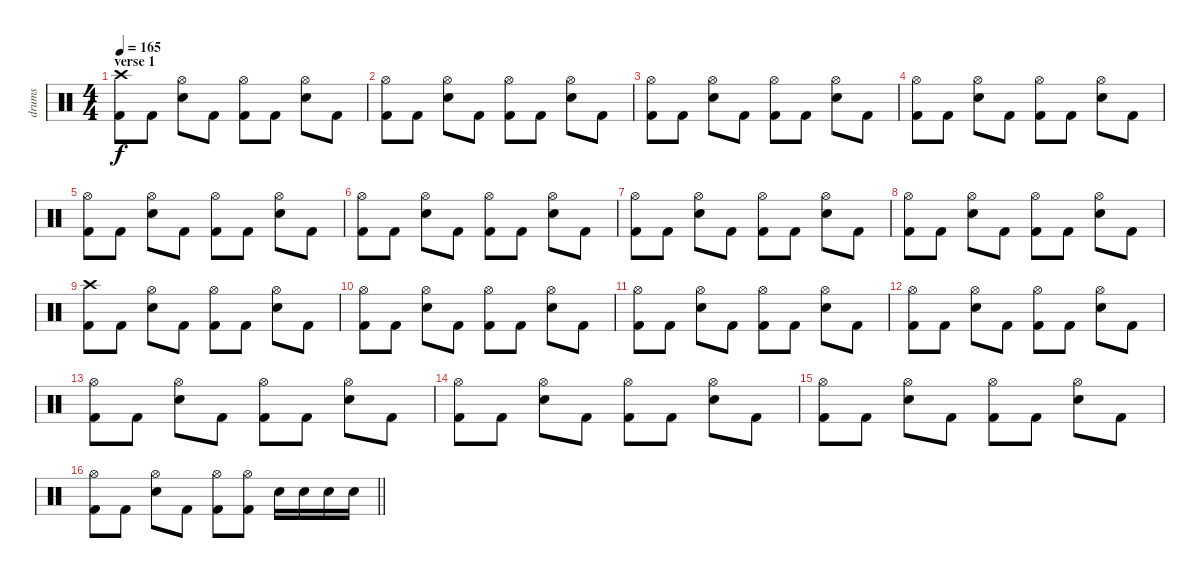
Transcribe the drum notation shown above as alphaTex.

\track ("drums" "drums") {instrument percussion}
\staff {score}
\articulation defaults
\ts (4 4)
\section ("" "verse 1")
\tempo 165
\clef neutral
\ks c
("Crash high (hit)" "Kick (hit) 2").8{dy f} "Kick (hit) 2".8 ("Hi-Hat (open)" "Snare (hit) 2").8 "Kick (hit) 2".8 ("Hi-Hat (open)" "Kick (hit) 2").8 "Kick (hit) 2".8 ("Hi-Hat (open)" "Snare (hit) 2").8 "Kick (hit) 2".8 |
("Hi-Hat (open)" "Kick (hit) 2").8 "Kick (hit) 2".8 ("Hi-Hat (open)" "Snare (hit) 2").8 "Kick (hit) 2".8 ("Hi-Hat (open)" "Kick (hit) 2").8 "Kick (hit) 2".8 ("Hi-Hat (open)" "Snare (hit) 2").8 "Kick (hit) 2".8 |
("Hi-Hat (open)" "Kick (hit) 2").8 "Kick (hit) 2".8 ("Hi-Hat (open)" "Snare (hit) 2").8 "Kick (hit) 2".8 ("Hi-Hat (open)" "Kick (hit) 2").8 "Kick (hit) 2".8 ("Hi-Hat (open)" "Snare (hit) 2").8 "Kick (hit) 2".8 |
("Hi-Hat (open)" "Kick (hit) 2").8 "Kick (hit) 2".8 ("Hi-Hat (open)" "Snare (hit) 2").8 "Kick (hit) 2".8 ("Hi-Hat (open)" "Kick (hit) 2").8 "Kick (hit) 2".8 ("Hi-Hat (open)" "Snare (hit) 2").8 "Kick (hit) 2".8 |
("Hi-Hat (open)" "Kick (hit) 2").8 "Kick (hit) 2".8 ("Hi-Hat (open)" "Snare (hit) 2").8 "Kick (hit) 2".8 ("Hi-Hat (open)" "Kick (hit) 2").8 "Kick (hit) 2".8 ("Hi-Hat (open)" "Snare (hit) 2").8 "Kick (hit) 2".8 |
("Hi-Hat (open)" "Kick (hit) 2").8 "Kick (hit) 2".8 ("Hi-Hat (open)" "Snare (hit) 2").8 "Kick (hit) 2".8 ("Hi-Hat (open)" "Kick (hit) 2").8 "Kick (hit) 2".8 ("Hi-Hat (open)" "Snare (hit) 2").8 "Kick (hit) 2".8 |
("Hi-Hat (open)" "Kick (hit) 2").8 "Kick (hit) 2".8 ("Hi-Hat (open)" "Snare (hit) 2").8 "Kick (hit) 2".8 ("Hi-Hat (open)" "Kick (hit) 2").8 "Kick (hit) 2".8 ("Hi-Hat (open)" "Snare (hit) 2").8 "Kick (hit) 2".8 |
("Hi-Hat (open)" "Kick (hit) 2").8 "Kick (hit) 2".8 ("Hi-Hat (open)" "Snare (hit) 2").8 "Kick (hit) 2".8 ("Hi-Hat (open)" "Kick (hit) 2").8 "Kick (hit) 2".8 ("Hi-Hat (open)" "Snare (hit) 2").8 "Kick (hit) 2".8 |
("Crash high (hit)" "Kick (hit) 2").8 "Kick (hit) 2".8 ("Hi-Hat (open)" "Snare (hit) 2").8 "Kick (hit) 2".8 ("Hi-Hat (open)" "Kick (hit) 2").8 "Kick (hit) 2".8 ("Hi-Hat (open)" "Snare (hit) 2").8 "Kick (hit) 2".8 |
("Hi-Hat (open)" "Kick (hit) 2").8 "Kick (hit) 2".8 ("Hi-Hat (open)" "Snare (hit) 2").8 "Kick (hit) 2".8 ("Hi-Hat (open)" "Kick (hit) 2").8 "Kick (hit) 2".8 ("Hi-Hat (open)" "Snare (hit) 2").8 "Kick (hit) 2".8 |
("Hi-Hat (open)" "Kick (hit) 2").8 "Kick (hit) 2".8 ("Hi-Hat (open)" "Snare (hit) 2").8 "Kick (hit) 2".8 ("Hi-Hat (open)" "Kick (hit) 2").8 "Kick (hit) 2".8 ("Hi-Hat (open)" "Snare (hit) 2").8 "Kick (hit) 2".8 |
("Hi-Hat (open)" "Kick (hit) 2").8 "Kick (hit) 2".8 ("Hi-Hat (open)" "Snare (hit) 2").8 "Kick (hit) 2".8 ("Hi-Hat (open)" "Kick (hit) 2").8 "Kick (hit) 2".8 ("Hi-Hat (open)" "Snare (hit) 2").8 "Kick (hit) 2".8 |
("Hi-Hat (open)" "Kick (hit) 2").8 "Kick (hit) 2".8 ("Hi-Hat (open)" "Snare (hit) 2").8 "Kick (hit) 2".8 ("Hi-Hat (open)" "Kick (hit) 2").8 "Kick (hit) 2".8 ("Hi-Hat (open)" "Snare (hit) 2").8 "Kick (hit) 2".8 |
("Hi-Hat (open)" "Kick (hit) 2").8 "Kick (hit) 2".8 ("Hi-Hat (open)" "Snare (hit) 2").8 "Kick (hit) 2".8 ("Hi-Hat (open)" "Kick (hit) 2").8 "Kick (hit) 2".8 ("Hi-Hat (open)" "Snare (hit) 2").8 "Kick (hit) 2".8 |
("Hi-Hat (open)" "Kick (hit) 2").8 "Kick (hit) 2".8 ("Hi-Hat (open)" "Snare (hit) 2").8 "Kick (hit) 2".8 ("Hi-Hat (open)" "Kick (hit) 2").8 "Kick (hit) 2".8 ("Hi-Hat (open)" "Snare (hit) 2").8 "Kick (hit) 2".8 |
\barLineRight lightlight
("Hi-Hat (open)" "Kick (hit) 2").8 "Kick (hit) 2".8 ("Hi-Hat (open)" "Snare (hit) 2").8 "Kick (hit) 2".8 ("Hi-Hat (open)" "Kick (hit) 2").8 ("Hi-Hat (open)" "Kick (hit) 2").8 "Snare (hit) 2".16 "Snare (hit) 2".16 "Snare (hit) 2".16 "Snare (hit) 2".16
